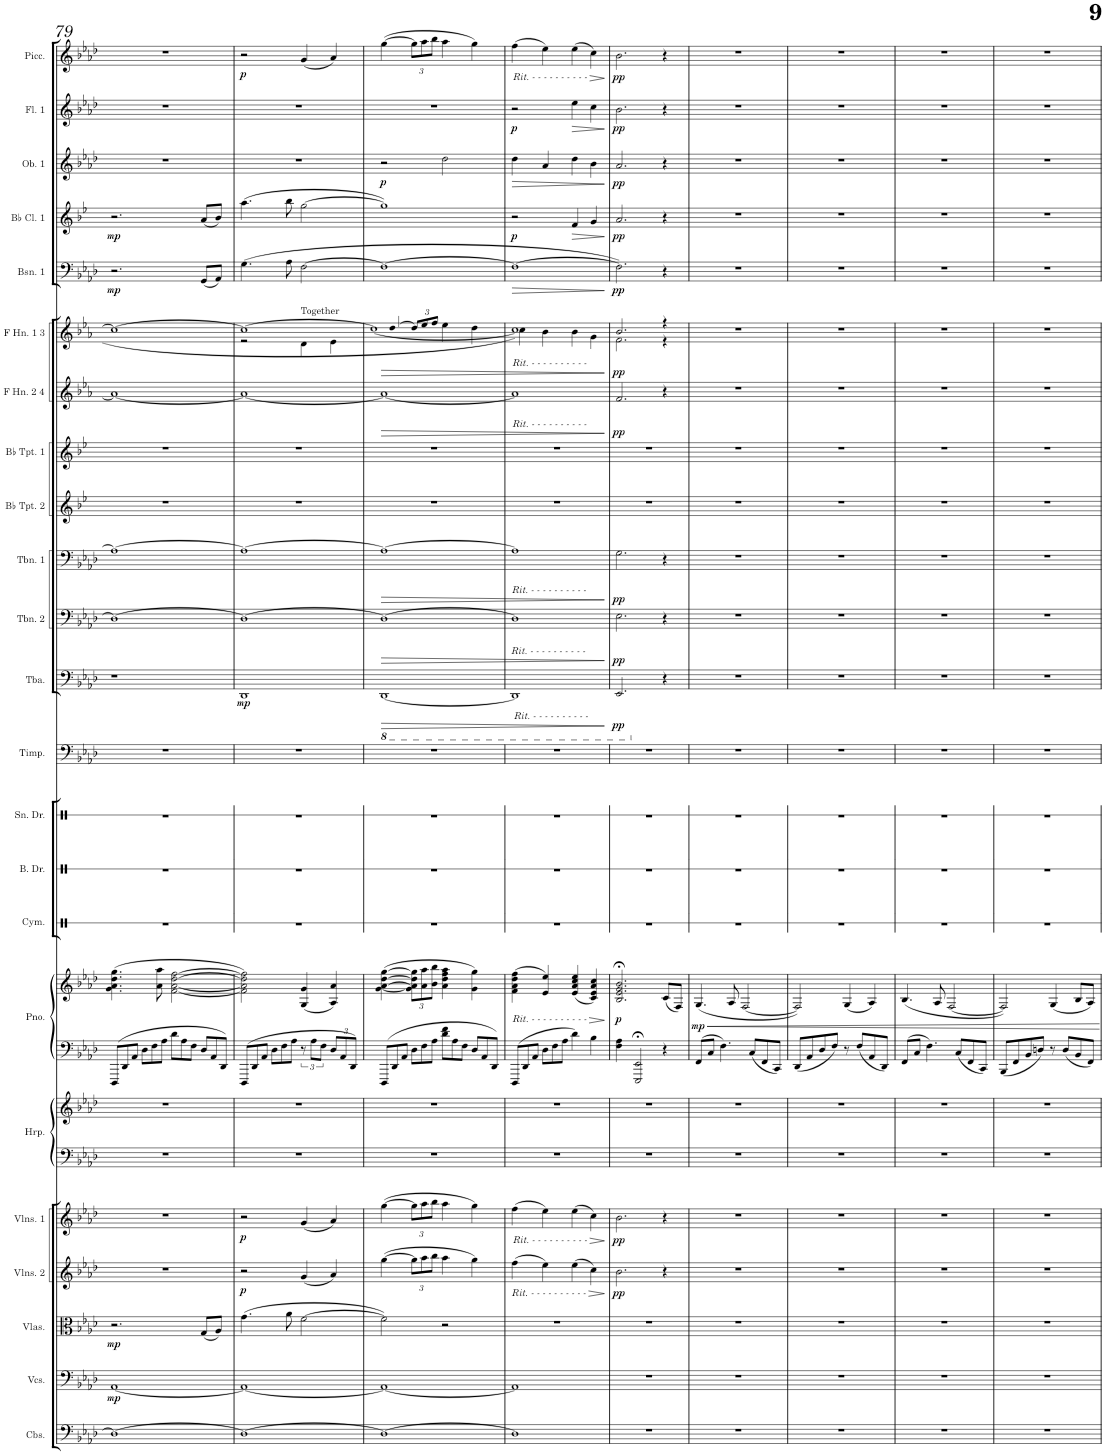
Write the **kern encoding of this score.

**kern	**kern	**dynam	**kern	**dynam	**kern	**dynam	**kern	**dynam	**kern	**kern	**kern	**kern	**dynam	**kern	**kern	**kern	**kern	**kern	**dynam	**kern	**dynam	**kern	**dynam	**kern	**kern	**kern	**dynam	**kern	**dynam	**kern	**dynam	**kern	**dynam	**kern	**dynam	**kern	**dynam	**kern	**dynam
*part23	*part22	*part22	*part21	*part21	*part20	*part20	*part19	*part19	*part18	*part18	*part17	*part17	*part17	*part16	*part15	*part14	*part13	*part12	*part12	*part11	*part11	*part10	*part10	*part9	*part8	*part7	*part7	*part6	*part6	*part5	*part5	*part4	*part4	*part3	*part3	*part2	*part2	*part1	*part1
*staff25	*staff24	*staff24	*staff23	*staff23	*staff22	*staff22	*staff21	*staff21	*staff20	*staff19	*staff18	*staff17	*staff17/18	*staff16	*staff15	*staff14	*staff13	*staff12	*staff12	*staff11	*staff11	*staff10	*staff10	*staff9	*staff8	*staff7	*staff7	*staff6	*staff6	*staff5	*staff5	*staff4	*staff4	*staff3	*staff3	*staff2	*staff2	*staff1	*staff1
*I"Contrabasses	*I"Violoncellos	*	*I"Violas	*	*I"Violins 2	*	*I"Violins 1	*	*I"Harp	*	*I"Piano	*	*	*I"Cymbal	*I"Bass Drum	*I"Snare Drum	*I"Timpani	*I"Tuba	*	*I"Trombone 2	*	*I"Trombone 1	*	*I"Bb Trumpet 2	*I"Bb Trumpet 1	*I"F Horn 2 &amp; 4	*	*I"F Horn 1 &amp; 3	*	*I"Bassoon 1	*	*I"Bb Clarinet 1	*	*I"Oboe 1	*	*I"Flute 1	*	*I"Piccolo	*
*I'Cbs.	*I'Vcs.	*	*I'Vlas.	*	*I'Vlns. 2	*	*I'Vlns. 1	*	*I'Hrp.	*	*I'Pno.	*	*	*I'Cym.	*I'B. Dr.	*I'Sn. Dr.	*I'Timp.	*I'Tba.	*	*I'Tbn. 2	*	*I'Tbn. 1	*	*I'Bb Tpt. 2	*I'Bb Tpt. 1	*I'F Hn. 2 4	*	*I'F Hn. 1 3	*	*I'Bsn. 1	*	*I'Bb Cl. 1	*	*I'Ob. 1	*	*I'Fl. 1	*	*I'Picc.	*
!!LO:PB:g=z
*clefF4	*clefF4	*	*clefC3	*	*clefG2	*	*clefG2	*	*clefF4	*clefG2	*clefF4	*clefG2	*	*clefX	*clefX	*clefX	*clefF4	*clefF4	*	*clefF4	*	*clefF4	*	*clefG2	*clefG2	*clefG2	*	*clefG2	*	*clefF4	*	*clefG2	*	*clefG2	*	*clefG2	*	*clefG2	*
*Trd7c12	*	*	*	*	*	*	*	*	*	*	*	*	*	*	*	*	*	*	*	*	*	*	*	*Trd1c2	*Trd1c2	*Trd4c7	*	*Trd4c7	*	*	*	*Trd1c2	*	*	*	*	*	*Trd-7c-12	*
*k[b-e-a-d-]	*k[b-e-a-d-]	*	*k[b-e-a-d-]	*	*k[b-e-a-d-]	*	*k[b-e-a-d-]	*	*k[b-e-a-d-]	*k[b-e-a-d-]	*k[b-e-a-d-]	*k[b-e-a-d-]	*	*k[]	*k[]	*k[]	*k[b-e-a-d-]	*k[b-e-a-d-]	*	*k[b-e-a-d-]	*	*k[b-e-a-d-]	*	*k[b-e-]	*k[b-e-]	*k[b-e-a-]	*	*k[b-e-a-]	*	*k[b-e-a-d-]	*	*k[b-e-]	*	*k[b-e-a-d-]	*	*k[b-e-a-d-]	*	*k[b-e-a-d-]	*
*M4/4	*M4/4	*	*M4/4	*	*M4/4	*	*M4/4	*	*M4/4	*M4/4	*M4/4	*M4/4	*	*M4/4	*M4/4	*M4/4	*M4/4	*M4/4	*	*M4/4	*	*M4/4	*	*M4/4	*M4/4	*M4/4	*	*M4/4	*	*M4/4	*	*M4/4	*	*M4/4	*	*M4/4	*	*M4/4	*
*	*	*	*	*	*	*	*	*	*	*	*Xbrackettup	*	*	*	*	*	*	*	*	*	*	*	*	*	*	*	*	*	*	*	*	*	*	*	*	*	*	*	*
=79	=79	=79	=79	=79	=79	=79	=79	=79	=79	=79	=79	=79	=79	=79	=79	=79	=79	=79	=79	=79	=79	=79	=79	=79	=79	=79	=79	=79	=79	=79	=79	=79	=79	=79	=79	=79	=79	=79	=79
!	!	!LO:DY:b	!	!LO:DY:b	!	!	!	!	!	!	!	!	!	!	!	!	!	!	!	!	!	!	!	!	!	!	!	!	!	!	!LO:DY:b	!	!LO:DY:b	!	!	!	!	!	!
1D-_	[1AA-	mp	2.r	mp	1r	.	1r	.	1r	1r	12DDD-/L	(4.g\ 4.a-\ 4.dd-\ 4.gg\	.	1r	1r	1r	1r	1r	.	1D-_	.	1A-_	.	1r	1r	1a-_	.	1cc_	.	2.r	mp	2.r	mp	1r	.	1r	.	1r	.
.	.	.	.	.	.	.	.	.	.	.	12DD-/	.	.	.	.	.	.	.	.	.	.	.	.	.	.	.	.	.	.	.	.	.	.	.	.	.	.	.	.
.	.	.	.	.	.	.	.	.	.	.	12AA-/J	.	.	.	.	.	.	.	.	.	.	.	.	.	.	.	.	.	.	.	.	.	.	.	.	.	.	.	.
.	.	.	.	.	.	.	.	.	.	.	12D-\L	.	.	.	.	.	.	.	.	.	.	.	.	.	.	.	.	.	.	.	.	.	.	.	.	.	.	.	.
.	.	.	.	.	.	.	.	.	.	.	12F\	.	.	.	.	.	.	.	.	.	.	.	.	.	.	.	.	.	.	.	.	.	.	.	.	.	.	.	.
.	.	.	.	.	.	.	.	.	.	.	.	8a-\ 8aa-\	.	.	.	.	.	.	.	.	.	.	.	.	.	.	.	.	.	.	.	.	.	.	.	.	.	.	.
.	.	.	.	.	.	.	.	.	.	.	12A-\J	.	.	.	.	.	.	.	.	.	.	.	.	.	.	.	.	.	.	.	.	.	.	.	.	.	.	.	.
.	.	.	.	.	.	.	.	.	.	.	12d-\L	[2f\ [2a-\ [2dd-\ [2ff\	.	.	.	.	.	.	.	.	.	.	.	.	.	.	.	.	.	.	.	.	.	.	.	.	.	.	.
.	.	.	.	.	.	.	.	.	.	.	12A-\	.	.	.	.	.	.	.	.	.	.	.	.	.	.	.	.	.	.	.	.	.	.	.	.	.	.	.	.
.	.	.	.	.	.	.	.	.	.	.	12F\J	.	.	.	.	.	.	.	.	.	.	.	.	.	.	.	.	.	.	.	.	.	.	.	.	.	.	.	.
.	.	.	(8G/L	.	.	.	.	.	.	.	12D-/L	.	.	.	.	.	.	.	.	.	.	.	.	.	.	.	.	.	.	(8GG/L	.	(8a/L	.	.	.	.	.	.	.
.	.	.	.	.	.	.	.	.	.	.	12AA-/	.	.	.	.	.	.	.	.	.	.	.	.	.	.	.	.	.	.	.	.	.	.	.	.	.	.	.	.
.	.	.	8A-/J)	.	.	.	.	.	.	.	.	.	.	.	.	.	.	.	.	.	.	.	.	.	.	.	.	.	.	8AA-/J)	.	8b-/J)	.	.	.	.	.	.	.
.	.	.	.	.	.	.	.	.	.	.	12DD-/J	.	.	.	.	.	.	.	.	.	.	.	.	.	.	.	.	.	.	.	.	.	.	.	.	.	.	.	.
=80	=80	=80	=80	=80	=80	=80	=80	=80	=80	=80	=80	=80	=80	=80	=80	=80	=80	=80	=80	=80	=80	=80	=80	=80	=80	=80	=80	=80	=80	=80	=80	=80	=80	=80	=80	=80	=80	=80	=80
*	*	*	*	*	*	*	*	*	*	*	*	*	*	*	*	*	*	*	*	*	*	*	*	*	*	*	*	*^	*	*	*	*	*	*	*	*	*	*	*
!	!	!	!	!	!	!LO:DY:b	!	!LO:DY:b	!	!	!	!	!	!	!	!	!	!	!LO:DY:b	!	!	!	!	!	!	!	!	!	!	!	!	!	!	!	!	!	!	!	!	!LO:DY:b
1D-_	1AA-_	.	(4.g\	.	2r	p	2r	p	1r	1r	12DDD-/L	2f\] 2a-\] 2dd-\] 2ff\])	.	1r	1r	1r	1r	1DD-	mp	1D-_	.	1A-_	.	1r	1r	1a-_	.	1cc_	2r	.	(4.G\	.	(4.aa\	.	1r	.	1r	.	2r	p
.	.	.	.	.	.	.	.	.	.	.	12DD-/	.	.	.	.	.	.	.	.	.	.	.	.	.	.	.	.	.	.	.	.	.	.	.	.	.	.	.	.	.
.	.	.	.	.	.	.	.	.	.	.	12AA-/J	.	.	.	.	.	.	.	.	.	.	.	.	.	.	.	.	.	.	.	.	.	.	.	.	.	.	.	.	.
.	.	.	.	.	.	.	.	.	.	.	12D-\L	.	.	.	.	.	.	.	.	.	.	.	.	.	.	.	.	.	.	.	.	.	.	.	.	.	.	.	.	.
.	.	.	.	.	.	.	.	.	.	.	12F\	.	.	.	.	.	.	.	.	.	.	.	.	.	.	.	.	.	.	.	.	.	.	.	.	.	.	.	.	.
.	.	.	8a-\	.	.	.	.	.	.	.	.	.	.	.	.	.	.	.	.	.	.	.	.	.	.	.	.	.	.	.	8A-\	.	8bb-\	.	.	.	.	.	.	.
.	.	.	.	.	.	.	.	.	.	.	12A-\J	.	.	.	.	.	.	.	.	.	.	.	.	.	.	.	.	.	.	.	.	.	.	.	.	.	.	.	.	.
*	*	*	*	*	*	*	*	*	*	*	*brackettup	*	*	*	*	*	*	*	*	*	*	*	*	*	*	*	*	*	*	*	*	*	*	*	*	*	*	*	*	*
!	!	!	!	!	!	!	!	!	!	!	!	!	!	!	!	!	!	!	!	!	!	!	!	!	!	!	!	!	!LO:TX:a:t=Together	!	!	!	!	!	!	!	!	!	!	!
.	.	.	[2f\	.	(4g/	.	(4g/	.	.	.	12r	(4G/ 4g/	.	.	.	.	.	.	.	.	.	.	.	.	.	.	.	.	4d\	.	[2F\	.	[2gg\	.	.	.	.	.	(4g/	.
.	.	.	.	.	.	.	.	.	.	.	12A-\L	.	.	.	.	.	.	.	.	.	.	.	.	.	.	.	.	.	.	.	.	.	.	.	.	.	.	.	.	.
.	.	.	.	.	.	.	.	.	.	.	12F\J	.	.	.	.	.	.	.	.	.	.	.	.	.	.	.	.	.	.	.	.	.	.	.	.	.	.	.	.	.
*	*	*	*	*	*	*	*	*	*	*	*Xbrackettup	*	*	*	*	*	*	*	*	*	*	*	*	*	*	*	*	*	*	*	*	*	*	*	*	*	*	*	*	*
.	.	.	.	.	4a-/)	.	4a-/)	.	.	.	12D-/L	4A-/ 4a-/)	.	.	.	.	.	.	.	.	.	.	.	.	.	.	.	.	4e-\	.	.	.	.	.	.	.	.	.	4a-/)	.
.	.	.	.	.	.	.	.	.	.	.	12AA-/	.	.	.	.	.	.	.	.	.	.	.	.	.	.	.	.	.	.	.	.	.	.	.	.	.	.	.	.	.
.	.	.	.	.	.	.	.	.	.	.	12DD-/J	.	.	.	.	.	.	.	.	.	.	.	.	.	.	.	.	.	.	.	.	.	.	.	.	.	.	.	.	.
=81	=81	=81	=81	=81	=81	=81	=81	=81	=81	=81	=81	=81	=81	=81	=81	=81	=81	=81	=81	=81	=81	=81	=81	=81	=81	=81	=81	=81	=81	=81	=81	=81	=81	=81	=81	=81	=81	=81	=81	=81
!	!	!	!	!	!	!	!	!	!	!	!	!	!	!	!	!	!	!	!LO:HP:b	!	!LO:HP:b	!	!LO:HP:b	!	!	!	!LO:HP:b	!	!	!LO:HP:b	!	!	!	!	!	!LO:DY:b	!	!	!	!
1D-_	1AA-_	.	2f\])	.	([4gg\	.	([4gg\	.	1r	1r	12DDD-/L	([4g\ [4a-\ [4dd-\ [4gg\	.	1r	1r	1r	1r	[1DDD-	>	1D-_	>	1A-_	>	1r	1r	1a-_	>	1cc_	[4dd/	>	1F_	.	1gg])	.	2r	p	1r	.	([4gg\	.
.	.	.	.	.	.	.	.	.	.	.	12DD-/	.	.	.	.	.	.	.	.	.	.	.	.	.	.	.	.	.	.	.	.	.	.	.	.	.	.	.	.	.
.	.	.	.	.	.	.	.	.	.	.	12AA-/J	.	.	.	.	.	.	.	.	.	.	.	.	.	.	.	.	.	.	.	.	.	.	.	.	.	.	.	.	.
*	*	*	*	*	*Xbrackettup	*	*Xbrackettup	*	*	*	*	*Xbrackettup	*	*	*	*	*	*	*	*	*	*	*	*	*	*	*	*	*Xbrackettup	*	*	*	*	*	*	*	*	*	*Xbrackettup	*
.	.	.	.	.	12gg\L]	.	12gg\L]	.	.	.	12D-\L	12g\] 12a-\] 12dd-\] 12gg\]L	.	.	.	.	.	.	.	.	.	.	.	.	.	.	.	.	12dd/L]	.	.	.	.	.	.	.	.	.	12gg\L]	.
.	.	.	.	.	12aa-\	.	12aa-\	.	.	.	12F\	12a-\ 12aa-\	.	.	.	.	.	.	.	.	.	.	.	.	.	.	.	.	12ee-/	.	.	.	.	.	.	.	.	.	12aa-\	.
.	.	.	.	.	12bb-\J	.	12bb-\J	.	.	.	12A-\J	12b-\ 12bb-\J	.	.	.	.	.	.	.	.	.	.	.	.	.	.	.	.	12ff/J	.	.	.	.	.	.	.	.	.	12bb-\J	.
.	.	.	2r	.	4aa-\	.	4aa-\	.	.	.	12d-\ 12f\L	4a-\ 4dd-\ 4ff\ 4aa-\	.	.	.	.	.	.	.	.	.	.	.	.	.	.	.	.	4ee-\	.	.	.	.	.	2dd-\	.	.	.	4aa-\	.
.	.	.	.	.	.	.	.	.	.	.	12A-\	.	.	.	.	.	.	.	.	.	.	.	.	.	.	.	.	.	.	.	.	.	.	.	.	.	.	.	.	.
.	.	.	.	.	.	.	.	.	.	.	12F\J	.	.	.	.	.	.	.	.	.	.	.	.	.	.	.	.	.	.	.	.	.	.	.	.	.	.	.	.	.
.	.	.	.	.	4gg\)	.	4gg\)	.	.	.	12D-/L	4g\ 4gg\)	.	.	.	.	.	.	.	.	.	.	.	.	.	.	.	.	4dd\	.	.	.	.	.	.	.	.	.	4gg\)	.
.	.	.	.	.	.	.	.	.	.	.	12AA-/	.	.	.	.	.	.	.	.	.	.	.	.	.	.	.	.	.	.	.	.	.	.	.	.	.	.	.	.	.
.	.	.	.	.	.	.	.	.	.	.	12DD-/J	.	.	.	.	.	.	.	.	.	.	.	.	.	.	.	.	.	.	.	.	.	.	.	.	.	.	.	.	.
=82	=82	=82	=82	=82	=82	=82	=82	=82	=82	=82	=82	=82	=82	=82	=82	=82	=82	=82	=82	=82	=82	=82	=82	=82	=82	=82	=82	=82	=82	=82	=82	=82	=82	=82	=82	=82	=82	=82	=82	=82
!	!	!	!	!	!	!LO:HP:b	!	!LO:HP:b	!	!	!	!	!LO:HP:b	!	!	!	!	!	!	!	!	!	!	!	!	!	!	!	!	!	!	!	!	!	!	!	!	!	!	!
*	*	*	*	*	*	*	*	*	*	*	*	*	*	*	*	*	*	*8ba	*	*	*	*	*	*	*	*	*	*	*	*	*	*	*	*	*	*	*	*	*	*
!	!	!	!	!	!	!	!	!	!	!	!	!	!	!	!	!	!	!	!	!	!	!	!	!	!	!	!	!	!	!	!	!	!	!	!	!	!	!	!LO:TX:b:i:t=Rit. - - - - - - - - - -	!
!	!	!	!	!	!	!	!	!	!	!	!	!	!	!	!	!	!	!	!	!	!	!	!	!	!	!	!	!LO:TX:b:i:t=Rit. - - - - - - - - - -	!	!	!	!	!	!	!	!	!	!	!	!
!	!	!	!	!	!	!	!	!	!	!	!	!	!	!	!	!	!	!	!	!	!	!	!	!	!	!LO:TX:b:i:t=Rit. - - - - - - - - - -	!	!	!	!	!	!	!	!	!	!	!	!	!	!
!	!	!	!	!	!	!	!	!	!	!	!	!	!	!	!	!	!	!	!	!	!	!LO:TX:b:i:t=Rit. - - - - - - - - - -	!	!	!	!	!	!	!	!	!	!	!	!	!	!	!	!	!	!
!	!	!	!	!	!	!	!	!	!	!	!	!	!	!	!	!	!	!	!	!LO:TX:b:i:t=Rit. - - - - - - - - - -	!	!	!	!	!	!	!	!	!	!	!	!	!	!	!	!	!	!	!	!
!	!	!	!	!	!	!	!	!	!	!	!	!	!	!	!	!	!	!LO:TX:b:i:t=Rit. - - - - - - - - - -	!	!	!	!	!	!	!	!	!	!	!	!	!	!	!	!	!	!	!	!	!	!
!	!	!	!	!	!	!	!	!	!	!	!	!LO:TX:b:i:t=Rit. - - - - - - - - - -	!	!	!	!	!	!	!	!	!	!	!	!	!	!	!	!	!	!	!	!	!	!	!	!	!	!	!	!
!	!	!	!	!	!	!	!LO:TX:b:i:t=Rit. - - - - - - - - - -	!	!	!	!	!	!	!	!	!	!	!	!	!	!	!	!	!	!	!	!	!	!	!	!	!	!	!	!	!	!	!	!	!
!	!	!	!	!	!LO:TX:b:i:t=Rit. - - - - - - - - - -	!	!	!	!	!	!	!	!	!	!	!	!	!	!	!	!	!	!	!	!	!	!	!	!	!	!	!	!	!	!	!	!	!	!	!
!	!	!	!	!	!	!	!	!	!	!	!	!	!	!	!	!	!	!	!	!	!	!	!	!	!	!	!	!	!	!	!	!LO:HP:b	!	!LO:DY:b	!	!LO:HP:b	!	!LO:DY:b	!	!LO:HP:b
1D-]	1AA-]	.	1r	.	(4ff\	>	(4ff\	>	1r	1r	12DDD-/L	(4f\ 4a-\ 4dd-\ 4ff\	>	1r	1r	1r	1r	1DDD-]	.	1D-]	.	1A-]	.	1r	1r	1a-]	.	1cc]	4cc\	.	1F_	>	2r	p	4dd-\	>	2r	p	(4ff\	>
.	.	.	.	.	.	.	.	.	.	.	12DD-/	.	.	.	.	.	.	.	.	.	.	.	.	.	.	.	.	.	.	.	.	.	.	.	.	.	.	.	.	.
.	.	.	.	.	.	.	.	.	.	.	12AA-/J	.	.	.	.	.	.	.	.	.	.	.	.	.	.	.	.	.	.	.	.	.	.	.	.	.	.	.	.	.
.	.	.	.	.	4ee-\)	.	4ee-\)	.	.	.	12D-\L	4e-/ 4ee-/)	.	.	.	.	.	.	.	.	.	.	.	.	.	.	.	.	4b-\	.	.	.	.	.	4a-/	.	.	.	4ee-\)	.
.	.	.	.	.	.	.	.	.	.	.	12F\	.	.	.	.	.	.	.	.	.	.	.	.	.	.	.	.	.	.	.	.	.	.	.	.	.	.	.	.	.
.	.	.	.	.	.	.	.	.	.	.	12A-\J	.	.	.	.	.	.	.	.	.	.	.	.	.	.	.	.	.	.	.	.	.	.	.	.	.	.	.	.	.
!	!	!	!	!	!	!	!	!	!	!	!	!	!	!	!	!	!	!	!	!	!	!	!	!	!	!	!	!	!	!	!	!	!	!LO:HP:b	!	!	!	!LO:HP:b	!	!
.	.	.	.	.	(4ee-\	.	(4ee-\	.	.	.	4d-\	(4e-/ 4a-/ 4cc/ 4ee-/	.	.	.	.	.	.	.	.	.	.	.	.	.	.	.	.	4b-\	.	.	.	4f/	>	4dd-\	.	4ee-\	>	(4ee-\	.
.	.	.	.	.	4cc\)	.	4cc\)	.	.	.	4B-\	4c/ 4e-/ 4a-/ 4cc/)	.	.	.	.	.	.	.	.	.	.	.	.	.	.	.	.	4g\	.	.	.	4g/	.	4b-\	.	4cc\	.	4cc\)	.
*	*	*	*	*	*	*	*	*	*	*	*	*	*	*	*	*	*	*	*	*	*	*	*	*	*	*	*	*v	*v	*	*	*	*	*	*	*	*	*	*	*
.	.	.	.	.	.	]	.	]	.	.	.	.	]	.	.	.	.	.	]	.	]	.	]	.	.	.	]	.	]	.	]	.	]	.	]	.	]	.	]
=83	=83	=83	=83	=83	=83	=83	=83	=83	=83	=83	=83	=83	=83	=83	=83	=83	=83	=83	=83	=83	=83	=83	=83	=83	=83	=83	=83	=83	=83	=83	=83	=83	=83	=83	=83	=83	=83	=83	=83
*	*	*	*	*	*	*	*	*	*	*	*	*	*	*	*	*	*	*	*	*	*	*	*	*	*	*	*	*^	*	*	*	*	*	*	*	*	*	*	*
!	!	!	!	!	!	!LO:DY:b	!	!LO:DY:b	!	!	!	!	!LO:DY:b	!	!	!	!	!	!LO:DY:b	!	!LO:DY:b	!	!LO:DY:b	!	!	!	!LO:DY:b	!	!	!LO:DY:b	!	!LO:DY:b	!	!LO:DY:b	!	!LO:DY:b	!	!LO:DY:b	!	!LO:DY:b
1r	1r	.	1r	.	2.b-\	pp	2.b-\	pp	1r	1r	4F\ 4A-\	2.B-/;< 2.e-/;< 2.g/;< 2.b-/;<	p	1r	1r	1r	1r	2.EEE-/	pp	2.E-\	pp	2.G\	pp	1r	1r	2.f/	pp	2.b-/	2.f\	pp	2.F\])	pp	2.a/	pp	2.a-/	pp	2.b-\	pp	2.b-\	pp
.	.	.	.	.	.	.	.	.	.	.	2EEE-/;< 2EE-/;<	.	.	.	.	.	.	.	.	.	.	.	.	.	.	.	.	.	.	.	.	.	.	.	.	.	.	.	.	.
*	*	*	*	*	*	*	*	*	*	*	*	*	*	*	*	*	*	*X8ba	*	*	*	*	*	*	*	*	*	*	*	*	*	*	*	*	*	*	*	*	*	*
.	.	.	.	.	4r	.	4r	.	.	.	4r	(8c/L	.	.	.	.	.	4r	.	4r	.	4r	.	.	.	4r	.	4r	4r	.	4r	.	4r	.	4r	.	4r	.	4r	.
.	.	.	.	.	.	.	.	.	.	.	.	8F/J)	.	.	.	.	.	.	.	.	.	.	.	.	.	.	.	.	.	.	.	.	.	.	.	.	.	.	.	.
*	*	*	*	*	*	*	*	*	*	*	*	*	*	*	*	*	*	*	*	*	*	*	*	*	*	*	*	*v	*v	*	*	*	*	*	*	*	*	*	*	*
=84	=84	=84	=84	=84	=84	=84	=84	=84	=84	=84	=84	=84	=84	=84	=84	=84	=84	=84	=84	=84	=84	=84	=84	=84	=84	=84	=84	=84	=84	=84	=84	=84	=84	=84	=84	=84	=84	=84	=84
!	!	!	!	!	!	!	!	!	!	!	!	!	!LO:DY:b	!	!	!	!	!	!	!	!	!	!	!	!	!	!	!	!	!	!	!	!	!	!	!	!	!	!
1r	1r	.	1r	.	1r	.	1r	.	1r	1r	8FF/L	(4.G/	mp	1r	1r	1r	1r	1r	.	1r	.	1r	.	1r	1r	1r	.	1r	.	1r	.	1r	.	1r	.	1r	.	1r	.
.	.	.	.	.	.	.	.	.	.	.	8C/J	.	.	.	.	.	.	.	.	.	.	.	.	.	.	.	.	.	.	.	.	.	.	.	.	.	.	.	.
.	.	.	.	.	.	.	.	.	.	.	4.F\	.	.	.	.	.	.	.	.	.	.	.	.	.	.	.	.	.	.	.	.	.	.	.	.	.	.	.	.
.	.	.	.	.	.	.	.	.	.	.	.	8A-/	.	.	.	.	.	.	.	.	.	.	.	.	.	.	.	.	.	.	.	.	.	.	.	.	.	.	.
.	.	.	.	.	.	.	.	.	.	.	.	[2F/	.	.	.	.	.	.	.	.	.	.	.	.	.	.	.	.	.	.	.	.	.	.	.	.	.	.	.
.	.	.	.	.	.	.	.	.	.	.	8C/L	.	.	.	.	.	.	.	.	.	.	.	.	.	.	.	.	.	.	.	.	.	.	.	.	.	.	.	.
.	.	.	.	.	.	.	.	.	.	.	8FF/	.	.	.	.	.	.	.	.	.	.	.	.	.	.	.	.	.	.	.	.	.	.	.	.	.	.	.	.
.	.	.	.	.	.	.	.	.	.	.	8CC/J	.	.	.	.	.	.	.	.	.	.	.	.	.	.	.	.	.	.	.	.	.	.	.	.	.	.	.	.
=85	=85	=85	=85	=85	=85	=85	=85	=85	=85	=85	=85	=85	=85	=85	=85	=85	=85	=85	=85	=85	=85	=85	=85	=85	=85	=85	=85	=85	=85	=85	=85	=85	=85	=85	=85	=85	=85	=85	=85
1r	1r	.	1r	.	1r	.	1r	.	1r	1r	8DD-/L	2F/])	.	1r	1r	1r	1r	1r	.	1r	.	1r	.	1r	1r	1r	.	1r	.	1r	.	1r	.	1r	.	1r	.	1r	.
.	.	.	.	.	.	.	.	.	.	.	8AA-/	.	.	.	.	.	.	.	.	.	.	.	.	.	.	.	.	.	.	.	.	.	.	.	.	.	.	.	.
.	.	.	.	.	.	.	.	.	.	.	8D-/	.	.	.	.	.	.	.	.	.	.	.	.	.	.	.	.	.	.	.	.	.	.	.	.	.	.	.	.
.	.	.	.	.	.	.	.	.	.	.	8F/J	.	.	.	.	.	.	.	.	.	.	.	.	.	.	.	.	.	.	.	.	.	.	.	.	.	.	.	.
.	.	.	.	.	.	.	.	.	.	.	8r	(4G/	.	.	.	.	.	.	.	.	.	.	.	.	.	.	.	.	.	.	.	.	.	.	.	.	.	.	.
.	.	.	.	.	.	.	.	.	.	.	8F/L	.	.	.	.	.	.	.	.	.	.	.	.	.	.	.	.	.	.	.	.	.	.	.	.	.	.	.	.
.	.	.	.	.	.	.	.	.	.	.	8AA-/	4A-/)	.	.	.	.	.	.	.	.	.	.	.	.	.	.	.	.	.	.	.	.	.	.	.	.	.	.	.
.	.	.	.	.	.	.	.	.	.	.	8DD-/J	.	.	.	.	.	.	.	.	.	.	.	.	.	.	.	.	.	.	.	.	.	.	.	.	.	.	.	.
=86	=86	=86	=86	=86	=86	=86	=86	=86	=86	=86	=86	=86	=86	=86	=86	=86	=86	=86	=86	=86	=86	=86	=86	=86	=86	=86	=86	=86	=86	=86	=86	=86	=86	=86	=86	=86	=86	=86	=86
1r	1r	.	1r	.	1r	.	1r	.	1r	1r	8FF/L	(4.B-/	.	1r	1r	1r	1r	1r	.	1r	.	1r	.	1r	1r	1r	.	1r	.	1r	.	1r	.	1r	.	1r	.	1r	.
.	.	.	.	.	.	.	.	.	.	.	8C/J	.	.	.	.	.	.	.	.	.	.	.	.	.	.	.	.	.	.	.	.	.	.	.	.	.	.	.	.
.	.	.	.	.	.	.	.	.	.	.	4.F\	.	.	.	.	.	.	.	.	.	.	.	.	.	.	.	.	.	.	.	.	.	.	.	.	.	.	.	.
.	.	.	.	.	.	.	.	.	.	.	.	8A-/	.	.	.	.	.	.	.	.	.	.	.	.	.	.	.	.	.	.	.	.	.	.	.	.	.	.	.
.	.	.	.	.	.	.	.	.	.	.	.	[2F/	.	.	.	.	.	.	.	.	.	.	.	.	.	.	.	.	.	.	.	.	.	.	.	.	.	.	.
.	.	.	.	.	.	.	.	.	.	.	8C/L	.	.	.	.	.	.	.	.	.	.	.	.	.	.	.	.	.	.	.	.	.	.	.	.	.	.	.	.
.	.	.	.	.	.	.	.	.	.	.	8FF/	.	.	.	.	.	.	.	.	.	.	.	.	.	.	.	.	.	.	.	.	.	.	.	.	.	.	.	.
.	.	.	.	.	.	.	.	.	.	.	8CC/J	.	.	.	.	.	.	.	.	.	.	.	.	.	.	.	.	.	.	.	.	.	.	.	.	.	.	.	.
=87	=87	=87	=87	=87	=87	=87	=87	=87	=87	=87	=87	=87	=87	=87	=87	=87	=87	=87	=87	=87	=87	=87	=87	=87	=87	=87	=87	=87	=87	=87	=87	=87	=87	=87	=87	=87	=87	=87	=87
1r	1r	.	1r	.	1r	.	1r	.	1r	1r	8BBB-/L	2F/])	.	1r	1r	1r	1r	1r	.	1r	.	1r	.	1r	1r	1r	.	1r	.	1r	.	1r	.	1r	.	1r	.	1r	.
.	.	.	.	.	.	.	.	.	.	.	8FF/	.	.	.	.	.	.	.	.	.	.	.	.	.	.	.	.	.	.	.	.	.	.	.	.	.	.	.	.
.	.	.	.	.	.	.	.	.	.	.	8BB-/	.	.	.	.	.	.	.	.	.	.	.	.	.	.	.	.	.	.	.	.	.	.	.	.	.	.	.	.
.	.	.	.	.	.	.	.	.	.	.	8Dn/J	.	.	.	.	.	.	.	.	.	.	.	.	.	.	.	.	.	.	.	.	.	.	.	.	.	.	.	.
.	.	.	.	.	.	.	.	.	.	.	8r	(4G/	.	.	.	.	.	.	.	.	.	.	.	.	.	.	.	.	.	.	.	.	.	.	.	.	.	.	.
.	.	.	.	.	.	.	.	.	.	.	8D/L	.	.	.	.	.	.	.	.	.	.	.	.	.	.	.	.	.	.	.	.	.	.	.	.	.	.	.	.
.	.	.	.	.	.	.	.	.	.	.	8BB-/	8B-/L	.	.	.	.	.	.	.	.	.	.	.	.	.	.	.	.	.	.	.	.	.	.	.	.	.	.	.
.	.	.	.	.	.	.	.	.	.	.	8FF/J	8A-/J)	.	.	.	.	.	.	.	.	.	.	.	.	.	.	.	.	.	.	.	.	.	.	.	.	.	.	.
=	=	=	=	=	=	=	=	=	=	=	=	=	=	=	=	=	=	=	=	=	=	=	=	=	=	=	=	=	=	=	=	=	=	=	=	=	=	=	=
*-	*-	*-	*-	*-	*-	*-	*-	*-	*-	*-	*-	*-	*-	*-	*-	*-	*-	*-	*-	*-	*-	*-	*-	*-	*-	*-	*-	*-	*-	*-	*-	*-	*-	*-	*-	*-	*-	*-	*-
